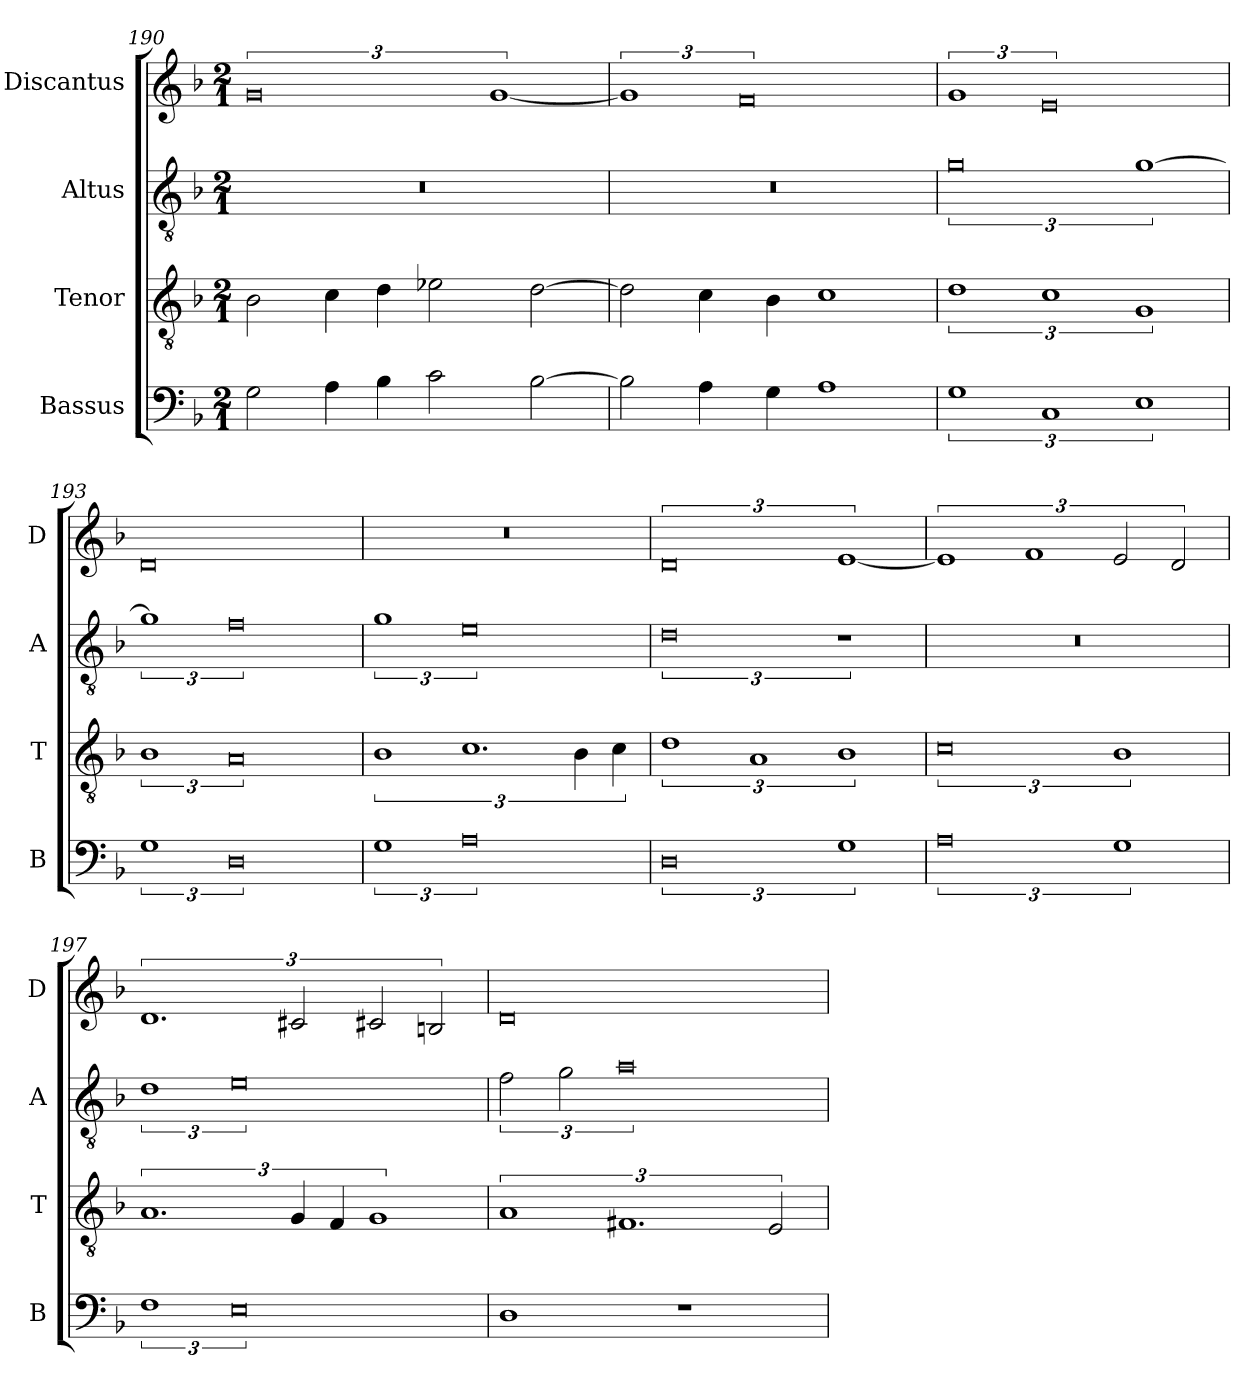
**kern	**kern	**kern	**kern
*part4	*part3	*part2	*part1
*staff4	*staff3	*staff2	*staff1
*I"Bassus	*I"Tenor	*I"Altus	*I"Discantus
*I'B	*I'T	*I'A	*I'D
*clefF4	*clefGv2	*clefGv2	*clefG2
*k[b-]	*k[b-]	*k[b-]	*k[b-]
*M2/1	*M2/1	*M2/1	*M2/1
=190	=190	=190	=190
2G\	2B-\	0r	3%4g
4A\	4c\	.	.
4B-\	4d\	.	.
2c\	2e-X\	.	.
.	.	.	[3%2g
[2B-\	[2d\	.	.
=191	=191	=191	=191
2B-\]	2d\]	0r	3%2g]
4A\	4c\	.	.
.	.	.	3%4f
4G\	4B-\	.	.
1A	1c	.	.
=192	=192	=192	=192
3%2G	3%2d	3%4g	3%2g
3%2C	3%2c	.	3%4e
3%2E	3%2G	[3%2g	.
=193	=193	=193	=193
3%2G	3%2B-	3%2g]	0d
3%4D	3%4A	3%4f	.
=194	=194	=194	=194
3%2G	3%2B-	3%2g	0r
3%4A	3%2.c	3%4e	.
.	6B-\	.	.
.	6c\	.	.
=195	=195	=195	=195
3%4D	3%2d	3%4d	3%4d
.	3%2A	.	.
3%2G	3%2B-	3%2r	[3%2e
=196	=196	=196	=196
3%4A	3%4c	0r	3%2e]
.	.	.	3%2f
3%2G	3%2B-	.	3e/
.	.	.	3d/
=197	=197	=197	=197
3%2F	3%2.A	3%2d	3%2.d
3%4E	.	3%4e	.
.	6G/	.	3c#X/
.	6F/	.	.
.	3%2G	.	3c#X/
.	.	.	3Bn/
=198	=198	=198	=198
1D	3%2A	3f\	0d
.	.	3g\	.
.	3%2.F#X	3%4a	.
1r	.	.	.
.	3E/	.	.
=	=	=	=
*-	*-	*-	*-
